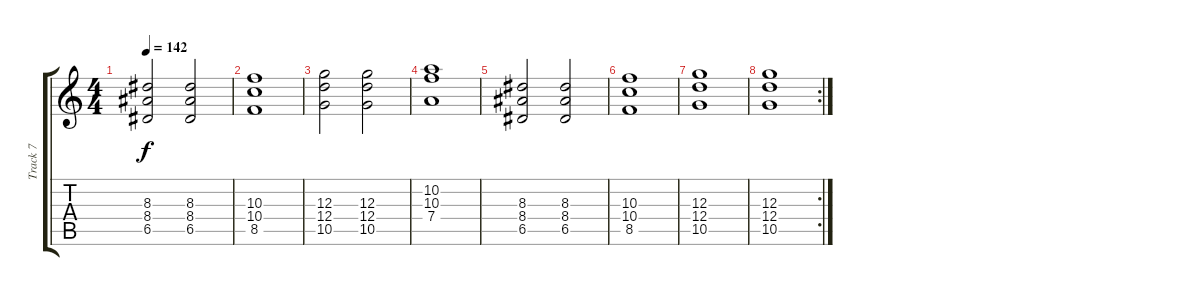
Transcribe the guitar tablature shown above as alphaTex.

\track ("Track 7" "Track 7") {instrument acousticguitarsteel}
\staff {score tabs}
\tuning (E4 B3 G3 D3 A2 E2) {hide}
\ts (4 4)
\tempo 142
\clef g2
\ks c
(8.3 8.4 6.5).2{dy f} (8.3 8.4 6.5).2 |
(10.3 10.4 8.5).1 |
(12.3 12.4 10.5).2 (12.3 12.4 10.5).2 |
(10.2 10.3 7.4).1 |
(8.3 8.4 6.5).2 (8.3 8.4 6.5).2 |
(10.3 10.4 8.5).1 |
(12.3 12.4 10.5).1 |
\rc 2
(12.3 12.4 10.5).1
